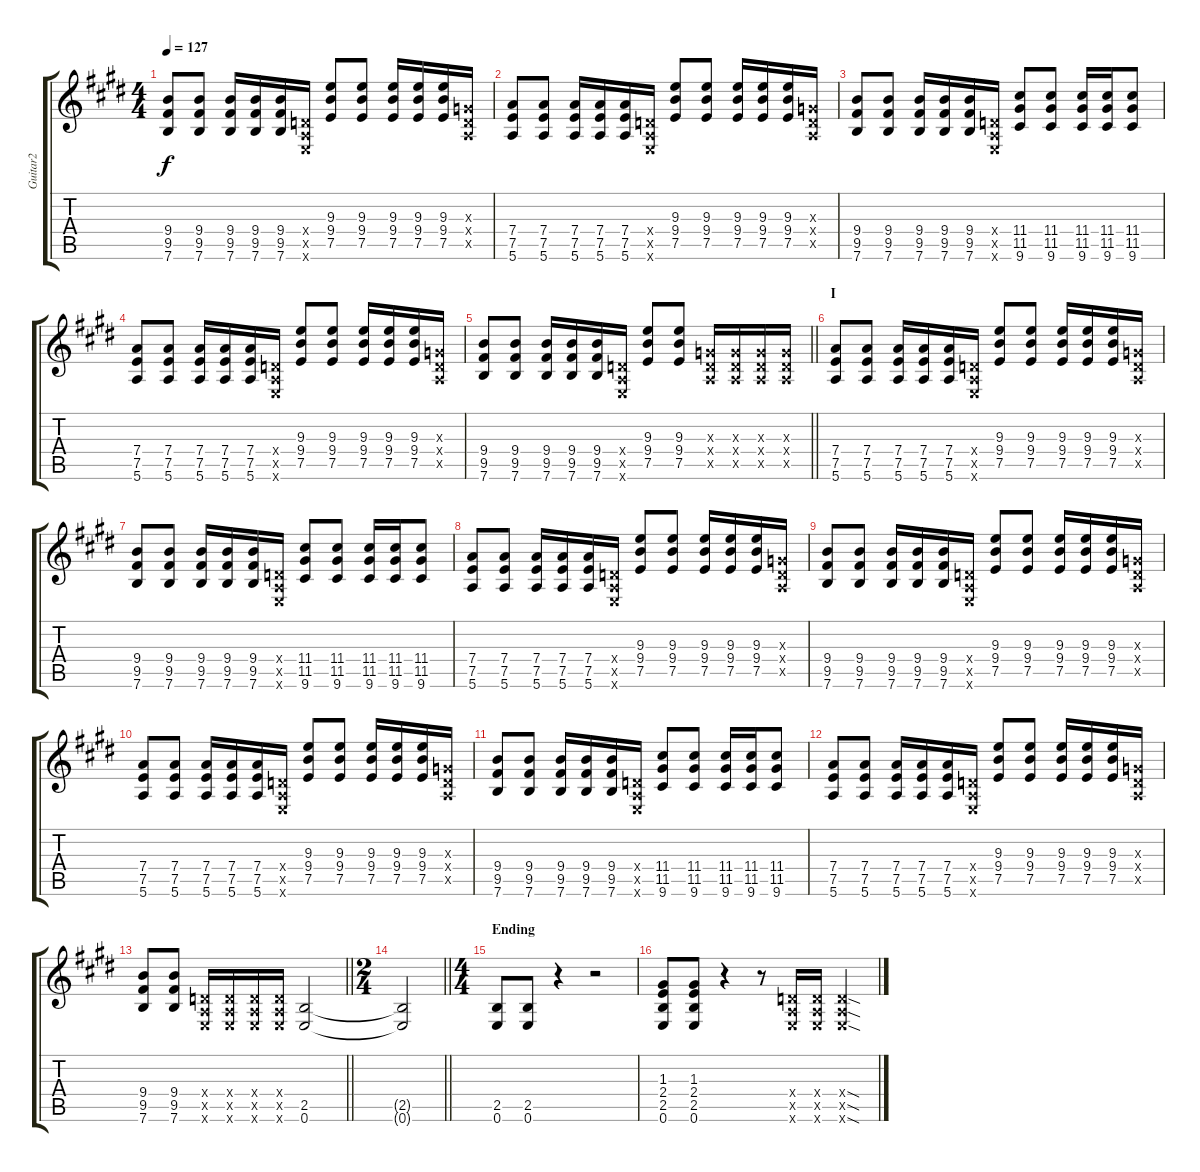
\track ("Guitar2" "Guitar2") {instrument overdrivenguitar}
\staff {score tabs}
\tuning (E4 B3 G3 D3 A2 E2) {hide}
\ts (4 4)
\tempo 127
\clef g2
\ks e
(9.4 9.5 7.6).8{dy f} (9.4 9.5 7.6).8 (9.4 9.5 7.6).16 (9.4 9.5 7.6).16 (9.4 9.5 7.6).16 (0.4{x} 0.5{x} 0.6{x}).16 (9.3 9.4 7.5).8 (9.3 9.4 7.5).8 (9.3 9.4 7.5).16 (9.3 9.4 7.5).16 (9.3 9.4 7.5).16 (0.3{x} 0.4{x} 0.5{x}).16 |
(7.4 7.5 5.6).8 (7.4 7.5 5.6).8 (7.4 7.5 5.6).16 (7.4 7.5 5.6).16 (7.4 7.5 5.6).16 (0.4{x} 0.5{x} 0.6{x}).16 (9.3 9.4 7.5).8 (9.3 9.4 7.5).8 (9.3 9.4 7.5).16 (9.3 9.4 7.5).16 (9.3 9.4 7.5).16 (0.3{x} 0.4{x} 0.5{x}).16 |
(9.4 9.5 7.6).8 (9.4 9.5 7.6).8 (9.4 9.5 7.6).16 (9.4 9.5 7.6).16 (9.4 9.5 7.6).16 (0.4{x} 0.5{x} 0.6{x}).16 (11.4 11.5 9.6).8 (11.4 11.5 9.6).8 (11.4 11.5 9.6).16 (11.4 11.5 9.6).16 (11.4 11.5 9.6).8 |
(7.4 7.5 5.6).8 (7.4 7.5 5.6).8 (7.4 7.5 5.6).16 (7.4 7.5 5.6).16 (7.4 7.5 5.6).16 (0.4{x} 0.5{x} 0.6{x}).16 (9.3 9.4 7.5).8 (9.3 9.4 7.5).8 (9.3 9.4 7.5).16 (9.3 9.4 7.5).16 (9.3 9.4 7.5).16 (0.3{x} 0.4{x} 0.5{x}).16 |
\barLineRight lightlight
(9.4 9.5 7.6).8 (9.4 9.5 7.6).8 (9.4 9.5 7.6).16 (9.4 9.5 7.6).16 (9.4 9.5 7.6).16 (0.4{x} 0.5{x} 0.6{x}).16 (9.3 9.4 7.5).8 (9.3 9.4 7.5).8 (0.3{x} 0.4{x} 0.5{x}).16 (0.3{x} 0.4{x} 0.5{x}).16 (0.3{x} 0.4{x} 0.5{x}).16 (0.3{x} 0.4{x} 0.5{x}).16 |
\section ("" "I")
(7.4 7.5 5.6).8 (7.4 7.5 5.6).8 (7.4 7.5 5.6).16 (7.4 7.5 5.6).16 (7.4 7.5 5.6).16 (0.4{x} 0.5{x} 0.6{x}).16 (9.3 9.4 7.5).8 (9.3 9.4 7.5).8 (9.3 9.4 7.5).16 (9.3 9.4 7.5).16 (9.3 9.4 7.5).16 (0.3{x} 0.4{x} 0.5{x}).16 |
(9.4 9.5 7.6).8 (9.4 9.5 7.6).8 (9.4 9.5 7.6).16 (9.4 9.5 7.6).16 (9.4 9.5 7.6).16 (0.4{x} 0.5{x} 0.6{x}).16 (11.4 11.5 9.6).8 (11.4 11.5 9.6).8 (11.4 11.5 9.6).16 (11.4 11.5 9.6).16 (11.4 11.5 9.6).8 |
(7.4 7.5 5.6).8 (7.4 7.5 5.6).8 (7.4 7.5 5.6).16 (7.4 7.5 5.6).16 (7.4 7.5 5.6).16 (0.4{x} 0.5{x} 0.6{x}).16 (9.3 9.4 7.5).8 (9.3 9.4 7.5).8 (9.3 9.4 7.5).16 (9.3 9.4 7.5).16 (9.3 9.4 7.5).16 (0.3{x} 0.4{x} 0.5{x}).16 |
(9.4 9.5 7.6).8 (9.4 9.5 7.6).8 (9.4 9.5 7.6).16 (9.4 9.5 7.6).16 (9.4 9.5 7.6).16 (0.4{x} 0.5{x} 0.6{x}).16 (9.3 9.4 7.5).8 (9.3 9.4 7.5).8 (9.3 9.4 7.5).16 (9.3 9.4 7.5).16 (9.3 9.4 7.5).16 (0.3{x} 0.4{x} 0.5{x}).16 |
(7.4 7.5 5.6).8 (7.4 7.5 5.6).8 (7.4 7.5 5.6).16 (7.4 7.5 5.6).16 (7.4 7.5 5.6).16 (0.4{x} 0.5{x} 0.6{x}).16 (9.3 9.4 7.5).8 (9.3 9.4 7.5).8 (9.3 9.4 7.5).16 (9.3 9.4 7.5).16 (9.3 9.4 7.5).16 (0.3{x} 0.4{x} 0.5{x}).16 |
(9.4 9.5 7.6).8 (9.4 9.5 7.6).8 (9.4 9.5 7.6).16 (9.4 9.5 7.6).16 (9.4 9.5 7.6).16 (0.4{x} 0.5{x} 0.6{x}).16 (11.4 11.5 9.6).8 (11.4 11.5 9.6).8 (11.4 11.5 9.6).16 (11.4 11.5 9.6).16 (11.4 11.5 9.6).8 |
(7.4 7.5 5.6).8 (7.4 7.5 5.6).8 (7.4 7.5 5.6).16 (7.4 7.5 5.6).16 (7.4 7.5 5.6).16 (0.4{x} 0.5{x} 0.6{x}).16 (9.3 9.4 7.5).8 (9.3 9.4 7.5).8 (9.3 9.4 7.5).16 (9.3 9.4 7.5).16 (9.3 9.4 7.5).16 (0.3{x} 0.4{x} 0.5{x}).16 |
\barLineRight lightlight
(9.4 9.5 7.6).8 (9.4 9.5 7.6).8 (0.4{x} 0.5{x} 0.6{x}).16 (0.4{x} 0.5{x} 0.6{x}).16 (0.4{x} 0.5{x} 0.6{x}).16 (0.4{x} 0.5{x} 0.6{x}).16 (2.5 0.6).2 |
\ts (2 4)
\barLineRight lightlight
(2.5{t} 0.6{t}).2 |
\ts (4 4)
\section ("" "Ending")
(2.5 0.6).8 (2.5 0.6).8 r.4 r.2 |
(1.3 2.4 2.5 0.6).8 (1.3 2.4 2.5 0.6).8 r.4 r.8 (0.4{x} 0.5{x} 0.6{x}).16 (0.4{x} 0.5{x} 0.6{x}).16 (0.4{sod x} 0.5{sod x} 0.6{sod x}).4
